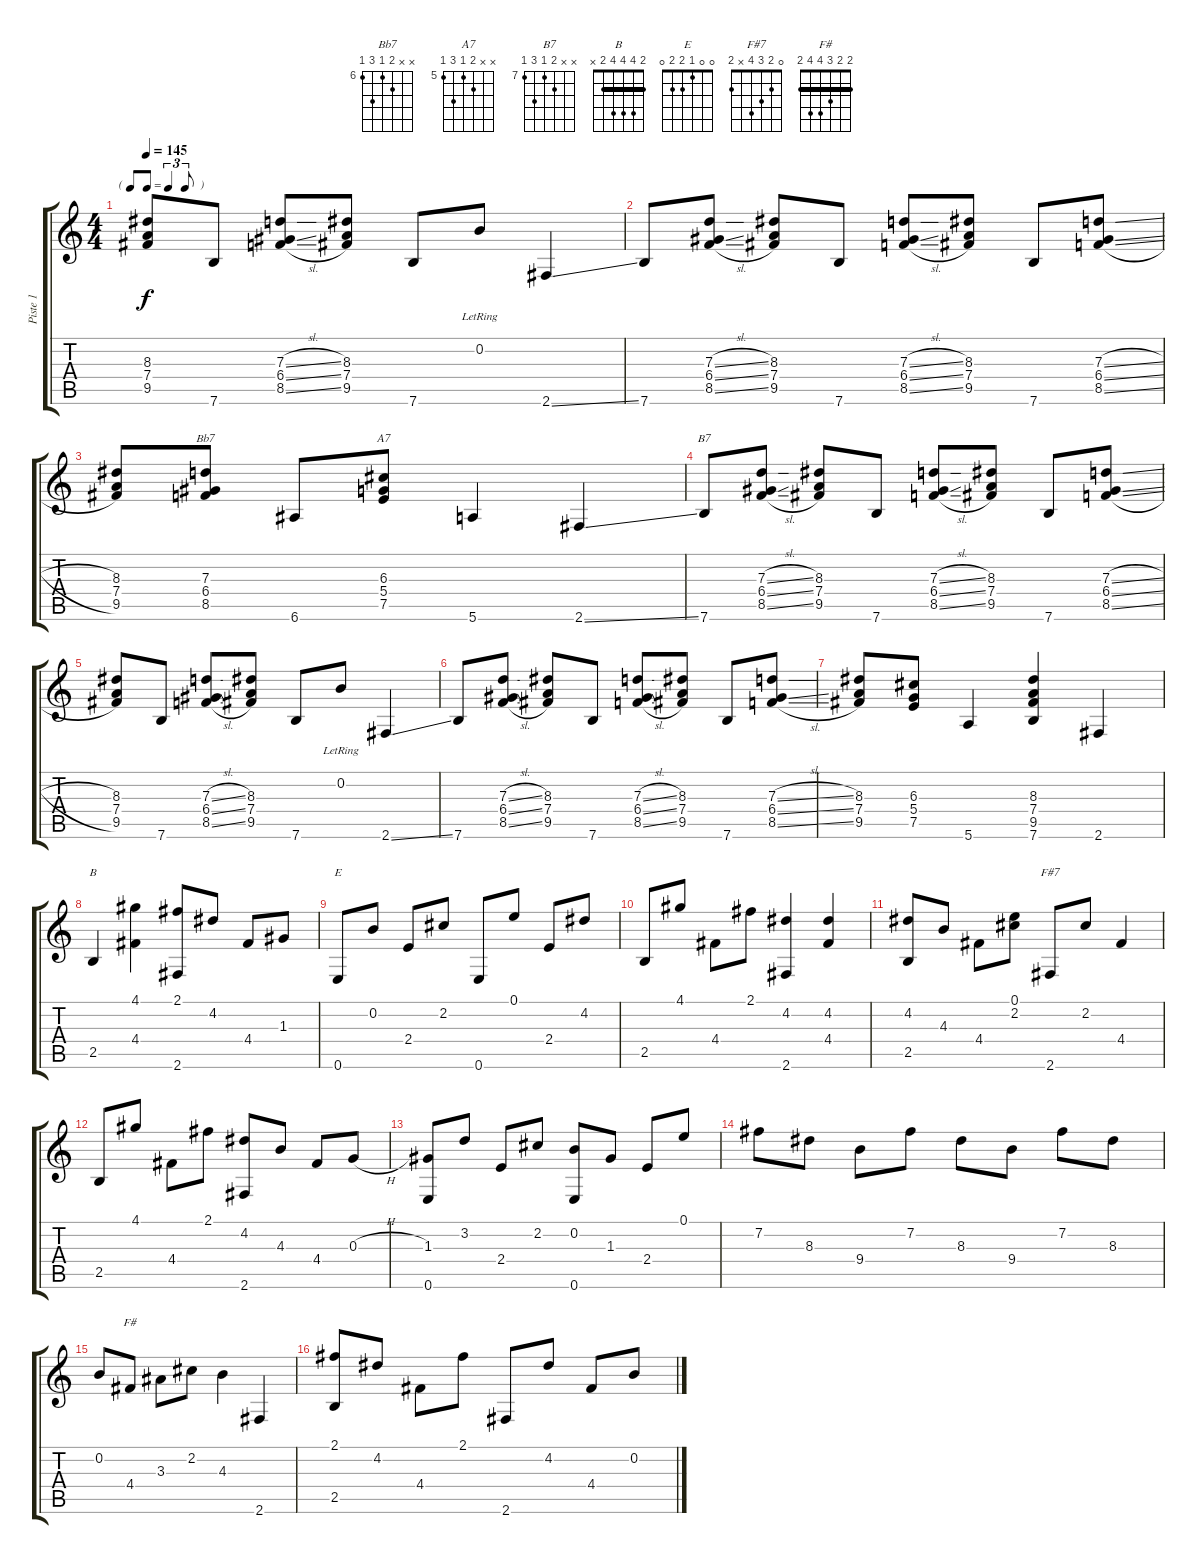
\track ("Piste 1" "Piste 1") {instrument acousticguitarnylon}
\staff {score tabs}
\tuning (E4 B3 G3 D3 A2 E2) {hide}
\chord ("Bb7" x x 7 6 8 6) {firstfret 6}
\chord ("A7" x x 6 5 7 5) {firstfret 5}
\chord ("B7" x x 8 7 9 7) {firstfret 7}
\chord ("B" 2 4 4 4 2 x) {barre 2}
\chord ("E" 0 0 1 2 2 0)
\chord ("F#7" 0 2 3 4 x 2)
\chord ("F#" 2 2 3 4 4 2) {barre 2}
\ts (4 4)
\tf triplet8th
\tempo 145
\clef g2
\ks c
(8.3 7.4 9.5).8{dy f} 7.6.8 (7.3{sl} 6.4{ss} 8.5{sl}).8 (8.3 7.4 9.5).8 7.6.8 0.2{lr}.8 2.6{ss}.4 |
7.6.8 (7.3{sl} 6.4{ss} 8.5{sl}).8 (8.3 7.4 9.5).8 7.6.8 (7.3{sl} 6.4{ss} 8.5{sl}).8 (8.3 7.4 9.5).8 7.6.8 (7.3{sl} 6.4{ss} 8.5{sl}).8 |
(8.3 7.4 9.5).8 (7.3 6.4 8.5).8{ch "Bb7"} 6.6.8 (6.3 5.4 7.5).8{ch "A7"} 5.6.4 2.6{ss}.4 |
7.6.8{ch "B7"} (7.3{sl} 6.4{ss} 8.5{sl}).8 (8.3 7.4 9.5).8 7.6.8 (7.3{sl} 6.4{ss} 8.5{sl}).8 (8.3 7.4 9.5).8 7.6.8 (7.3{sl} 6.4{ss} 8.5{sl}).8 |
(8.3 7.4 9.5).8 7.6.8 (7.3{sl} 6.4{ss} 8.5{sl}).8 (8.3 7.4 9.5).8 7.6.8 0.2{lr}.8 2.6{ss}.4 |
7.6.8 (7.3{sl} 6.4{ss} 8.5{sl}).8 (8.3 7.4 9.5).8 7.6.8 (7.3{sl} 6.4{ss} 8.5{sl}).8 (8.3 7.4 9.5).8 7.6.8 (7.3{sl} 6.4{ss} 8.5{sl}).8 |
(8.3 7.4 9.5).8 (6.3 5.4 7.5).8 5.6.4 (8.3 7.4 9.5 7.6).4 2.6.4 |
2.5.4{ch "B"} (4.1 4.4).4 (2.1 2.6).8 4.2.8 4.4.8 1.3.8 |
0.6.8{ch "E"} 0.2.8 2.4.8 2.2.8 0.6.8 0.1.8 2.4.8 4.2.8 |
2.5.8 4.1.8 4.4.8 2.1.8 (4.2 2.6).4 (4.2 4.4).4 |
(4.2 2.5).8 4.3.8 4.4.8 (0.1 2.2).8 2.6.8{ch "F#7"} 2.2.8 4.4.4 |
2.5.8 4.1.8 4.4.8 2.1.8 (4.2 2.6).8 4.3.8 4.4.8 0.3{h}.8 |
(1.3 0.6).8 3.2.8 2.4.8 2.2.8 (0.2 0.6).8 1.3.8 2.4.8 0.1.8 |
7.2.8 8.3.8 9.4.8 7.2.8 8.3.8 9.4.8 7.2.8 8.3.8 |
0.2.8 4.4.8{ch "F#"} 3.3.8 2.2.8 4.3.4 2.6.4 |
(2.1 2.5).8 4.2.8 4.4.8 2.1.8 2.6.8 4.2.8 4.4.8 0.2.8
